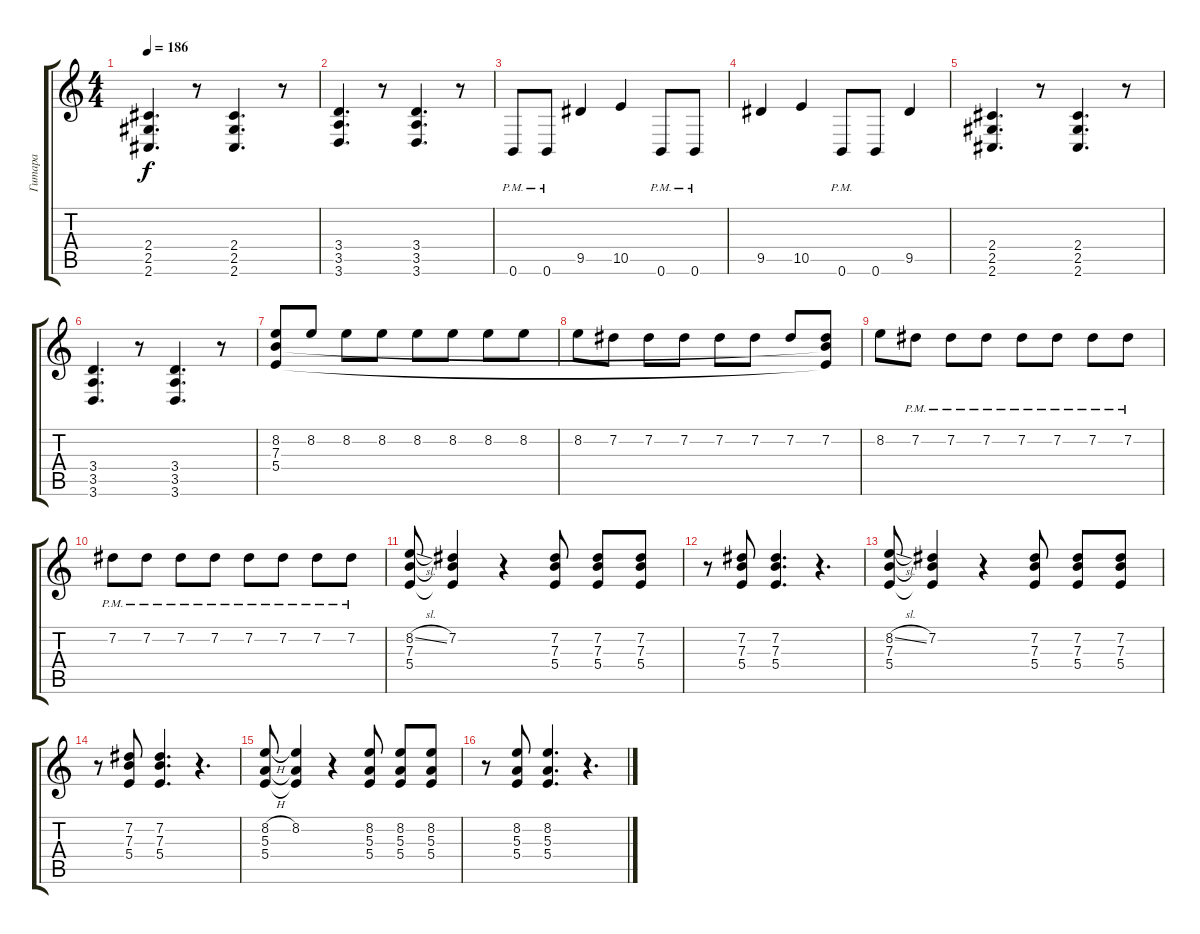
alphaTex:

\track ("Гитара" "Гитара") {instrument distortionguitar}
\staff {score tabs}
\tuning (Db4 Ab3 E3 B2 Gb2 B1) {hide}
\ts (4 4)
\tempo 186
\clef g2
\ks c
(2.4 2.5 2.6).4{d dy f} r.8 (2.4 2.5 2.6).4{d} r.8 |
(3.4 3.5 3.6).4{d} r.8 (3.4 3.5 3.6).4{d} r.8 |
0.6{pm}.8 0.6{pm}.8 9.5.4 10.5.4 0.6{pm}.8 0.6{pm}.8 |
9.5.4 10.5.4 0.6{pm}.8 0.6.8 9.5.4 |
(2.4 2.5 2.6).4{d} r.8 (2.4 2.5 2.6).4{d} r.8 |
(3.4 3.5 3.6).4{d} r.8 (3.4 3.5 3.6).4{d} r.8 |
(8.2 7.3 5.4).8 8.2.8 8.2.8 8.2.8 8.2.8 8.2.8 8.2.8 8.2.8 |
8.2.8 7.2.8 7.2.8 7.2.8 7.2.8 7.2.8 7.2.8 (7.2 7.3{t} 5.4{t}).8 |
8.2.8 7.2{pm}.8 7.2{pm}.8 7.2{pm}.8 7.2{pm}.8 7.2{pm}.8 7.2{pm}.8 7.2{pm}.8 |
7.2{pm}.8 7.2{pm}.8 7.2{pm}.8 7.2{pm}.8 7.2{pm}.8 7.2{pm}.8 7.2{pm}.8 7.2{pm}.8 |
(8.2{sl} 7.3 5.4).8 (7.2 7.3{t} 5.4{t}).4 r.4 (7.2 7.3 5.4).8 (7.2 7.3 5.4).8 (7.2 7.3 5.4).8 |
r.8 (7.2 7.3 5.4).8 (7.2 7.3 5.4).4{d} r.4{d} |
(8.2{sl} 7.3 5.4).8 (7.2 7.3{t} 5.4{t}).4 r.4 (7.2 7.3 5.4).8 (7.2 7.3 5.4).8 (7.2 7.3 5.4).8 |
r.8 (7.2 7.3 5.4).8 (7.2 7.3 5.4).4{d} r.4{d} |
(8.2{h} 5.3 5.4).8 (8.2 5.3{t} 5.4{t}).4 r.4 (8.2 5.3 5.4).8 (8.2 5.3 5.4).8 (8.2 5.3 5.4).8 |
r.8 (8.2 5.3 5.4).8 (8.2 5.3 5.4).4{d} r.4{d}
